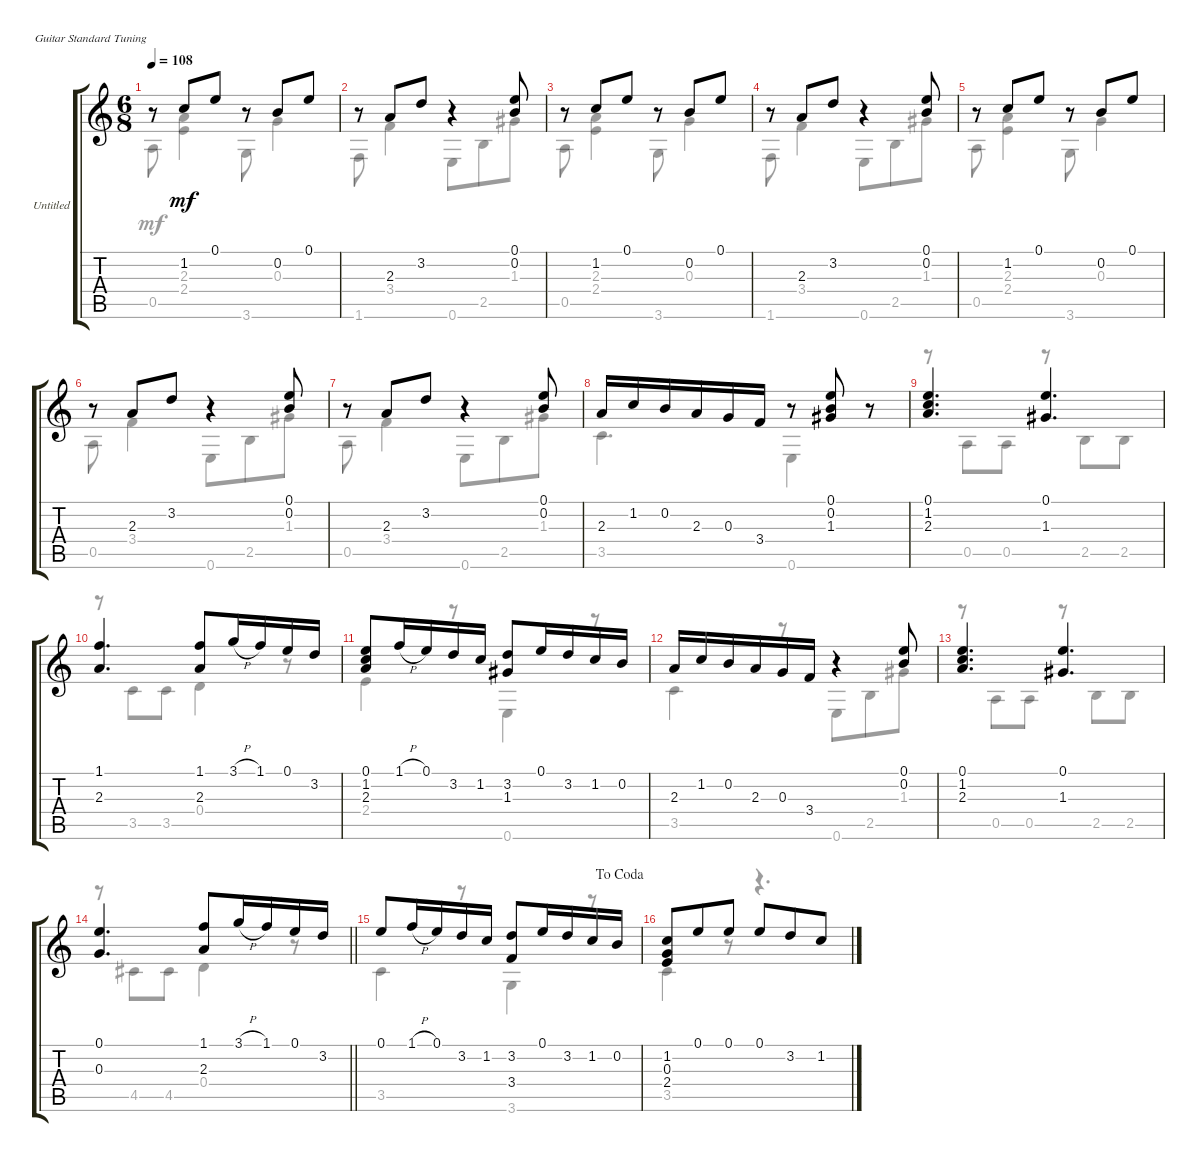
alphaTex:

\bracketExtendMode groupsimilarinstruments
\firstSystemTrackNameOrientation horizontal
\otherSystemsTrackNameOrientation horizontal
\track ("Untitled" "Untitled") {instrument acousticguitarnylon}
\staff {score tabs}
\tuning (E4 B3 G3 D3 A2 E2)
\voice
\ts (6 8)
\tempo 108
\clef g2
\ks c
r.8{dy mf instrument acousticguitarnylon} 1.2.8 0.1.8 r.8 0.2.8 0.1.8 |
r.8 2.3.8 3.2.8 r.4 (0.1 0.2).8 |
r.8 1.2.8 0.1.8 r.8 0.2.8 0.1.8 |
r.8 2.3.8 3.2.8 r.4 (0.1 0.2).8 |
r.8 1.2.8 0.1.8 r.8 0.2.8 0.1.8 |
r.8 2.3.8 3.2.8 r.4 (0.1 0.2).8 |
r.8 2.3.8 3.2.8 r.4 (0.1 0.2).8 |
2.3.16 1.2.16 0.2.16 2.3.16 0.3.16 3.4.16 r.8 (0.1 0.2 1.3).8 r.8 |
(0.1 1.2 2.3).4{d} (0.1 1.3).4{d} |
(1.1 2.3).4{d} (1.1 2.3).8 3.1{h}.16 1.1.16 0.1.16 3.2.16 |
(0.1 1.2 2.3).8 1.1{h}.16 0.1.16 3.2.16 1.2.16 (3.2 1.3).8 0.1.16 3.2.16 1.2.16 0.2.16 |
2.3.16 1.2.16 0.2.16 2.3.16 0.3.16 3.4.16 r.4 (0.1 0.2).8 |
(0.1 1.2 2.3).4{d} (0.1 1.3).4{d} |
\barLineRight lightlight
(0.1 0.3).4{d} (1.1 2.3).8 3.1{h}.16 1.1.16 0.1.16 3.2.16 |
\jump dacoda
0.1.8 1.1{h}.16 0.1.16 3.2.16 1.2.16 (3.2 3.4).8 0.1.16 3.2.16 1.2.16 0.2.16 |
(1.2 0.3 2.4).8 0.1.8 0.1.8 0.1.8 3.2.8 1.2.8
\voice
\clef g2
\ottava regular
\simile none
\ks c
0.5.8{dy mf} (2.3 2.4).4 3.6.8 0.3.4 |
1.6.8 3.4.4 0.6.8 2.5.8 1.3.8 |
0.5.8 (2.3 2.4).4 3.6.8 0.3.4 |
1.6.8 3.4.4 0.6.8 2.5.8 1.3.8 |
0.5.8 (2.3 2.4).4 3.6.8 0.3.4 |
0.5.8 3.4.4 0.6.8 2.5.8 1.3.8 |
0.5.8 3.4.4 0.6.8 2.5.8 1.3.8 |
3.5.4{d} 0.6.4 r.8 |
r.8 0.5.8 0.5.8 r.8 2.5.8 2.5.8 |
r.8 3.5.8 3.5.8 0.4.4 r.8 |
2.4.4 r.8 0.6.4 r.8 |
3.5.4 r.8 0.6.8 2.5.8 1.3.8 |
r.8 0.5.8 0.5.8 r.8 2.5.8 2.5.8 |
\barLineRight lightlight
r.8 4.5.8 4.5.8 0.4.4 r.8 |
3.5.4 r.8 3.6.4 r.8 |
3.5.4 r.8 r.4{d}
